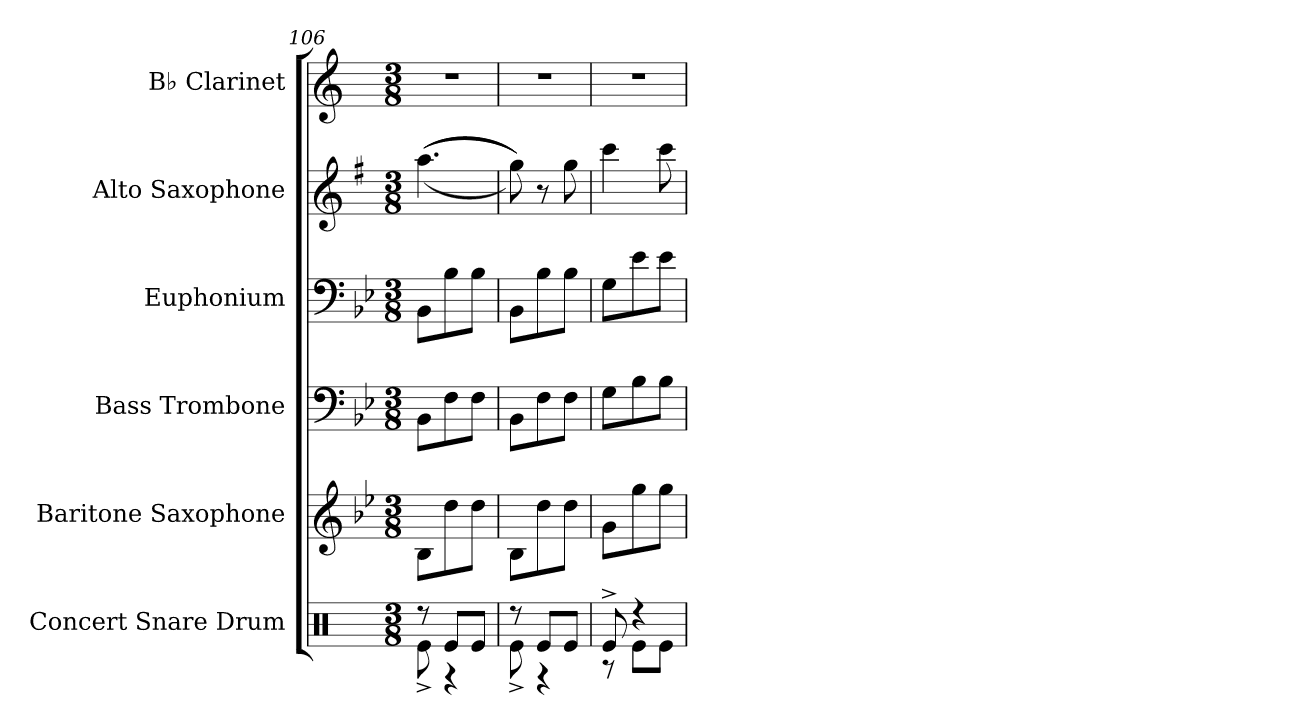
**kern	**kern	**kern	**kern	**kern	**kern
*part6	*part5	*part4	*part3	*part2	*part1
*staff6	*staff5	*staff4	*staff3	*staff2	*staff1
*I"Concert Snare Drum	*I"Baritone Saxophone	*I"Bass Trombone	*I"Euphonium	*I"Alto Saxophone	*I"B♭ Clarinet
*I'Con. Sn.	*I'Bar. Sax.	*I'B. Tbn.	*I'Euph.	*I'A. Sax.	*I'B♭ Cl.
*clefX	*clefG2	*clefF4	*clefF4	*clefG2	*clefG2
*	*ITrd12c21	*	*	*ITrd5c9	*ITrd1c2
*k[]	*k[b-e-]	*k[b-e-]	*k[b-e-]	*k[b-e-]	*k[b-e-]
*M3/8	*M3/8	*M3/8	*M3/8	*M3/8	*M3/8
=106	=106	=106	=106	=106	=106
*^	*	*	*	*	*
8r	8Re^\	8BB-\L	8BB-\L	8BB-\L	(>(>(>(>4.cc\	4.r
8Re/L	4r	8d\	8F\	8B-\	.	.
8Re/J	.	8d\J	8F\J	8B-\J	.	.
=107	=107	=107	=107	=107	=107	=107
8r	8Re^\	8BB-\L	8BB-\L	8BB-\L	8b-\))))	4.r
8Re/L	4r	8d\	8F\	8B-\	8r	.
8Re/J	.	8d\J	8F\J	8B-\J	8b-\	.
=108	=108	=108	=108	=108	=108	=108
8Re^/	8r	8G\L	8G\L	8G\L	4ee-\	4.r
4r	8Re\L	8g\	8B-\	8e-\	.	.
.	8Re\J	8g\J	8B-\J	8e-\J	8ee-\	.
*v	*v	*	*	*	*	*
=	=	=	=	=	=
*-	*-	*-	*-	*-	*-
